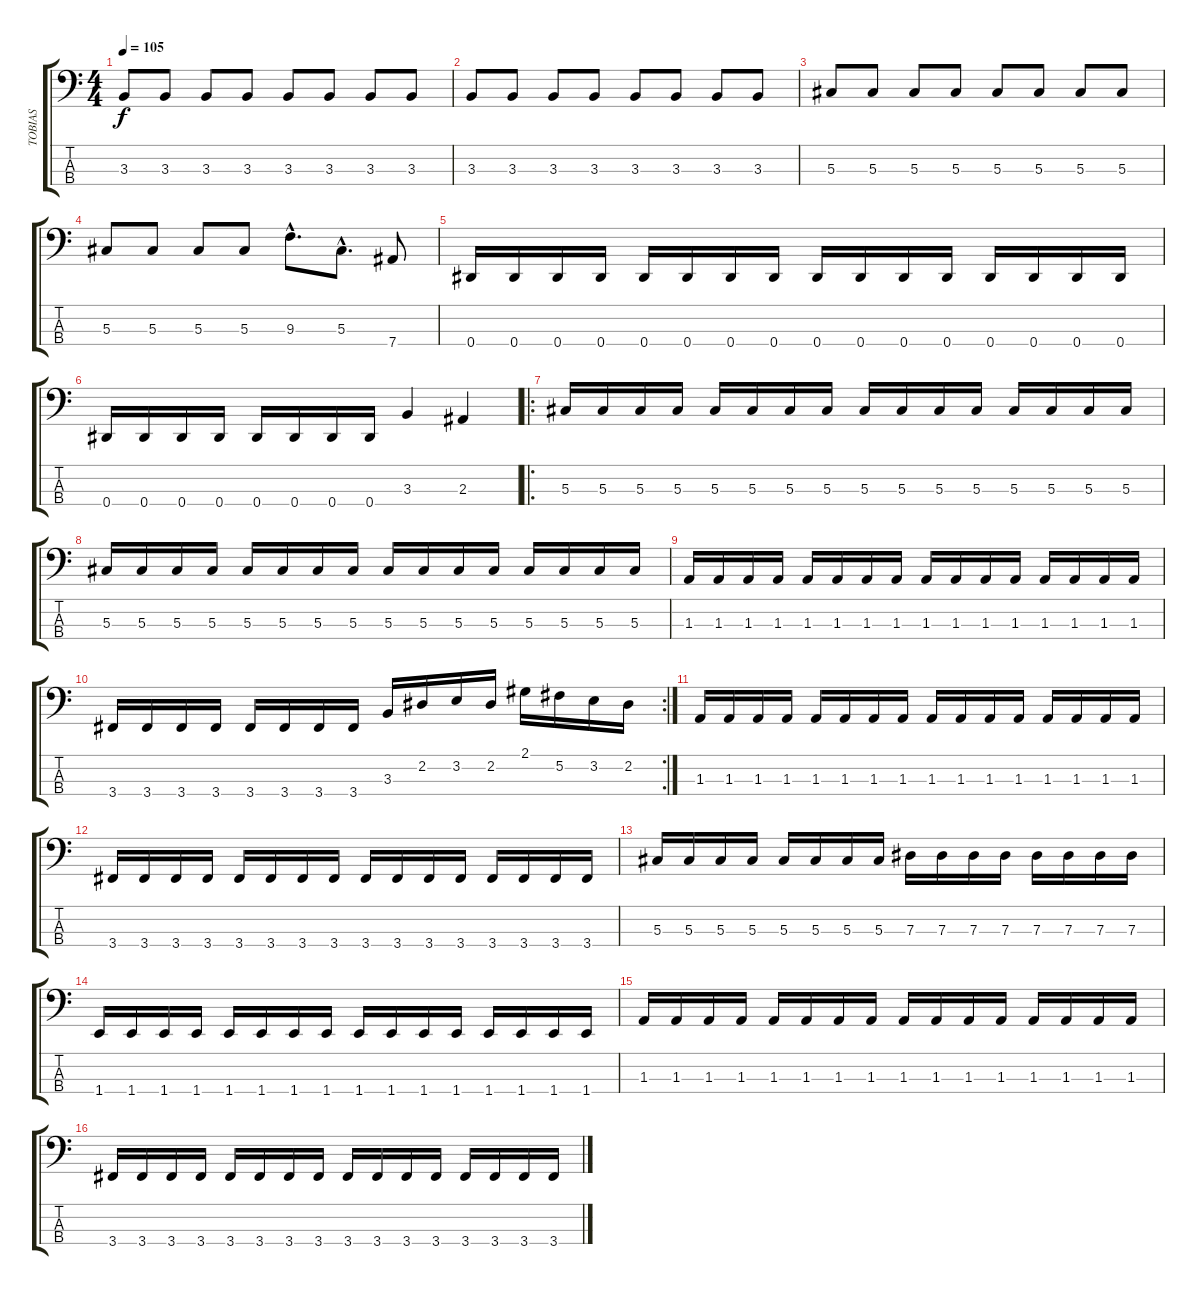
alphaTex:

\track ("TOBIAS" "TOBIAS") {instrument electricbassfinger}
\staff {score tabs}
\tuning (Gb2 Db2 Ab1 Eb1) {hide}
\ts (4 4)
\tempo 105
\clef f4
\ks c
3.3.8{dy f} 3.3.8 3.3.8 3.3.8 3.3.8 3.3.8 3.3.8 3.3.8 |
3.3.8 3.3.8 3.3.8 3.3.8 3.3.8 3.3.8 3.3.8 3.3.8 |
5.3.8 5.3.8 5.3.8 5.3.8 5.3.8 5.3.8 5.3.8 5.3.8 |
5.3.8 5.3.8 5.3.8 5.3.8 9.3{hac}.8{d} 5.3{hac}.8{d} 7.4.8 |
0.4.16 0.4.16 0.4.16 0.4.16 0.4.16 0.4.16 0.4.16 0.4.16 0.4.16 0.4.16 0.4.16 0.4.16 0.4.16 0.4.16 0.4.16 0.4.16 |
0.4.16 0.4.16 0.4.16 0.4.16 0.4.16 0.4.16 0.4.16 0.4.16 3.3.4 2.3.4 |
\ro
5.3.16 5.3.16 5.3.16 5.3.16 5.3.16 5.3.16 5.3.16 5.3.16 5.3.16 5.3.16 5.3.16 5.3.16 5.3.16 5.3.16 5.3.16 5.3.16 |
5.3.16 5.3.16 5.3.16 5.3.16 5.3.16 5.3.16 5.3.16 5.3.16 5.3.16 5.3.16 5.3.16 5.3.16 5.3.16 5.3.16 5.3.16 5.3.16 |
1.3.16 1.3.16 1.3.16 1.3.16 1.3.16 1.3.16 1.3.16 1.3.16 1.3.16 1.3.16 1.3.16 1.3.16 1.3.16 1.3.16 1.3.16 1.3.16 |
\rc 2
3.4.16 3.4.16 3.4.16 3.4.16 3.4.16 3.4.16 3.4.16 3.4.16 3.3.16 2.2.16 3.2.16 2.2.16 2.1.16 5.2.16 3.2.16 2.2.16 |
1.3.16 1.3.16 1.3.16 1.3.16 1.3.16 1.3.16 1.3.16 1.3.16 1.3.16 1.3.16 1.3.16 1.3.16 1.3.16 1.3.16 1.3.16 1.3.16 |
3.4.16 3.4.16 3.4.16 3.4.16 3.4.16 3.4.16 3.4.16 3.4.16 3.4.16 3.4.16 3.4.16 3.4.16 3.4.16 3.4.16 3.4.16 3.4.16 |
5.3.16 5.3.16 5.3.16 5.3.16 5.3.16 5.3.16 5.3.16 5.3.16 7.3.16 7.3.16 7.3.16 7.3.16 7.3.16 7.3.16 7.3.16 7.3.16 |
1.4.16 1.4.16 1.4.16 1.4.16 1.4.16 1.4.16 1.4.16 1.4.16 1.4.16 1.4.16 1.4.16 1.4.16 1.4.16 1.4.16 1.4.16 1.4.16 |
1.3.16 1.3.16 1.3.16 1.3.16 1.3.16 1.3.16 1.3.16 1.3.16 1.3.16 1.3.16 1.3.16 1.3.16 1.3.16 1.3.16 1.3.16 1.3.16 |
3.4.16 3.4.16 3.4.16 3.4.16 3.4.16 3.4.16 3.4.16 3.4.16 3.4.16 3.4.16 3.4.16 3.4.16 3.4.16 3.4.16 3.4.16 3.4.16
